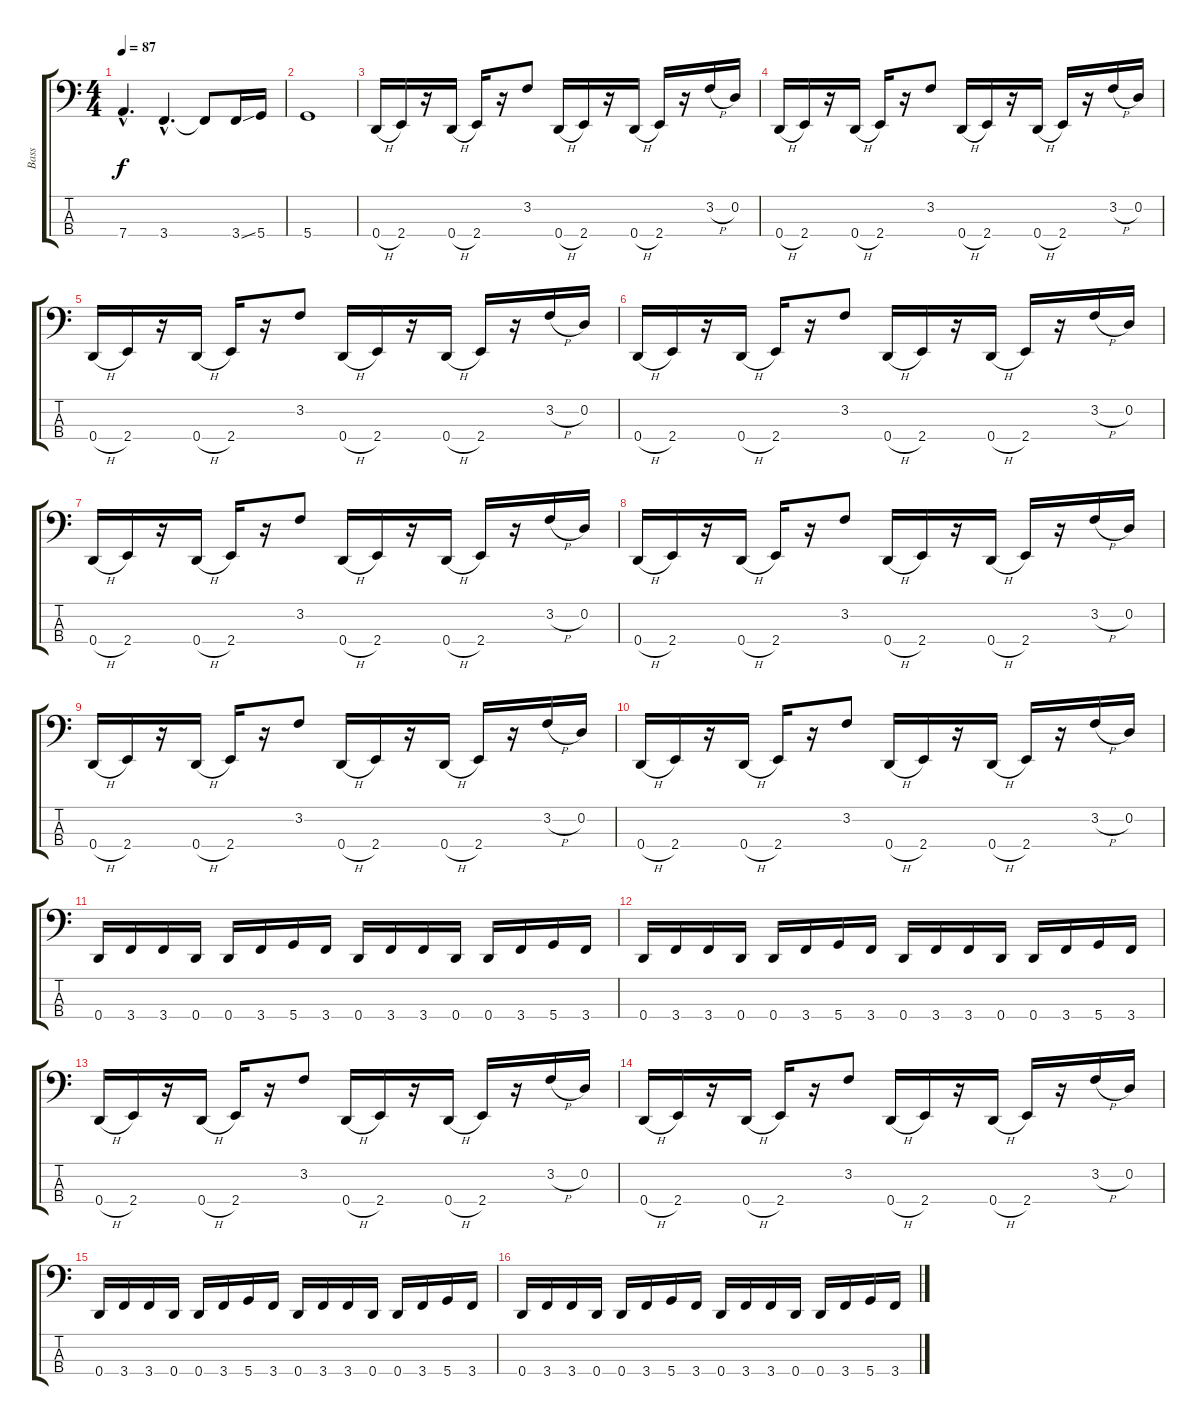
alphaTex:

\track ("Bass" "Bass") {instrument electricbassfinger}
\staff {score tabs}
\tuning (G2 D2 A1 D1) {hide}
\ts (4 4)
\tempo 87
\clef f4
\ks c
7.4{hac}.4{d dy f} 3.4{hac}.4{d} 3.4{t}.8 3.4{ss}.16 5.4.16 |
5.4.1 |
0.4{h}.16{instrument slapbass1} 2.4.16 r.16 0.4{h}.16 2.4.16 r.16 3.2.8 0.4{h}.16 2.4.16 r.16 0.4{h}.16 2.4.16 r.16 3.2{h}.16 0.2.16 |
0.4{h}.16{instrument slapbass1} 2.4.16 r.16 0.4{h}.16 2.4.16 r.16 3.2.8 0.4{h}.16 2.4.16 r.16 0.4{h}.16 2.4.16 r.16 3.2{h}.16 0.2.16 |
0.4{h}.16{instrument slapbass1} 2.4.16 r.16 0.4{h}.16 2.4.16 r.16 3.2.8 0.4{h}.16 2.4.16 r.16 0.4{h}.16 2.4.16 r.16 3.2{h}.16 0.2.16 |
0.4{h}.16{instrument slapbass1} 2.4.16 r.16 0.4{h}.16 2.4.16 r.16 3.2.8 0.4{h}.16 2.4.16 r.16 0.4{h}.16 2.4.16 r.16 3.2{h}.16 0.2.16 |
0.4{h}.16{instrument slapbass1} 2.4.16 r.16 0.4{h}.16 2.4.16 r.16 3.2.8 0.4{h}.16 2.4.16 r.16 0.4{h}.16 2.4.16 r.16 3.2{h}.16 0.2.16 |
0.4{h}.16{instrument slapbass1} 2.4.16 r.16 0.4{h}.16 2.4.16 r.16 3.2.8 0.4{h}.16 2.4.16 r.16 0.4{h}.16 2.4.16 r.16 3.2{h}.16 0.2.16 |
0.4{h}.16{instrument slapbass1} 2.4.16 r.16 0.4{h}.16 2.4.16 r.16 3.2.8 0.4{h}.16 2.4.16 r.16 0.4{h}.16 2.4.16 r.16 3.2{h}.16 0.2.16 |
0.4{h}.16{instrument slapbass1} 2.4.16 r.16 0.4{h}.16 2.4.16 r.16 3.2.8 0.4{h}.16 2.4.16 r.16 0.4{h}.16 2.4.16 r.16 3.2{h}.16 0.2.16 |
0.4.16{volume 13 instrument electricbassfinger} 3.4.16 3.4.16 0.4.16 0.4.16 3.4.16 5.4.16 3.4.16 0.4.16{instrument electricbassfinger} 3.4.16 3.4.16 0.4.16 0.4.16 3.4.16 5.4.16 3.4.16 |
0.4.16{instrument electricbassfinger} 3.4.16 3.4.16 0.4.16 0.4.16 3.4.16 5.4.16 3.4.16 0.4.16{instrument electricbassfinger} 3.4.16 3.4.16 0.4.16 0.4.16 3.4.16 5.4.16 3.4.16 |
0.4{h}.16{instrument slapbass1} 2.4.16 r.16 0.4{h}.16 2.4.16 r.16 3.2.8 0.4{h}.16 2.4.16 r.16 0.4{h}.16 2.4.16 r.16 3.2{h}.16 0.2.16 |
0.4{h}.16{instrument slapbass1} 2.4.16 r.16 0.4{h}.16 2.4.16 r.16 3.2.8 0.4{h}.16 2.4.16 r.16 0.4{h}.16 2.4.16 r.16 3.2{h}.16 0.2.16 |
0.4.16{volume 13 instrument electricbassfinger} 3.4.16 3.4.16 0.4.16 0.4.16 3.4.16 5.4.16 3.4.16 0.4.16{instrument electricbassfinger} 3.4.16 3.4.16 0.4.16 0.4.16 3.4.16 5.4.16 3.4.16 |
0.4.16{instrument electricbassfinger} 3.4.16 3.4.16 0.4.16 0.4.16 3.4.16 5.4.16 3.4.16 0.4.16{instrument electricbassfinger} 3.4.16 3.4.16 0.4.16 0.4.16 3.4.16 5.4.16 3.4.16
